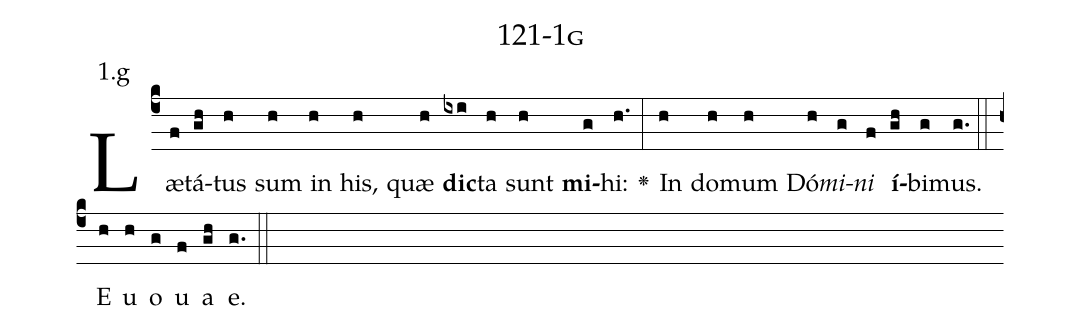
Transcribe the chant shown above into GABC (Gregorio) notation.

name: 121-1g;
annotation: 1.g;
%%
(c4)Læ(f)tá(gh)tus(h) sum(h) in(h) his,(h) quæ(h) <b>dic</b>(ixi)ta(h) sunt(h) <b>mi</b>(g)hi:(h.) <v>\greheightstar</v>(:) In(h) do(h)mum(h) Dó(h)<i>mi</i>(g)<i>ni</i>(f) <b>í</b>(gh)bi(g)mus.(g.) (::) E(h) u(h) o(g) u(f) a(gh) e.(g.) (::)
